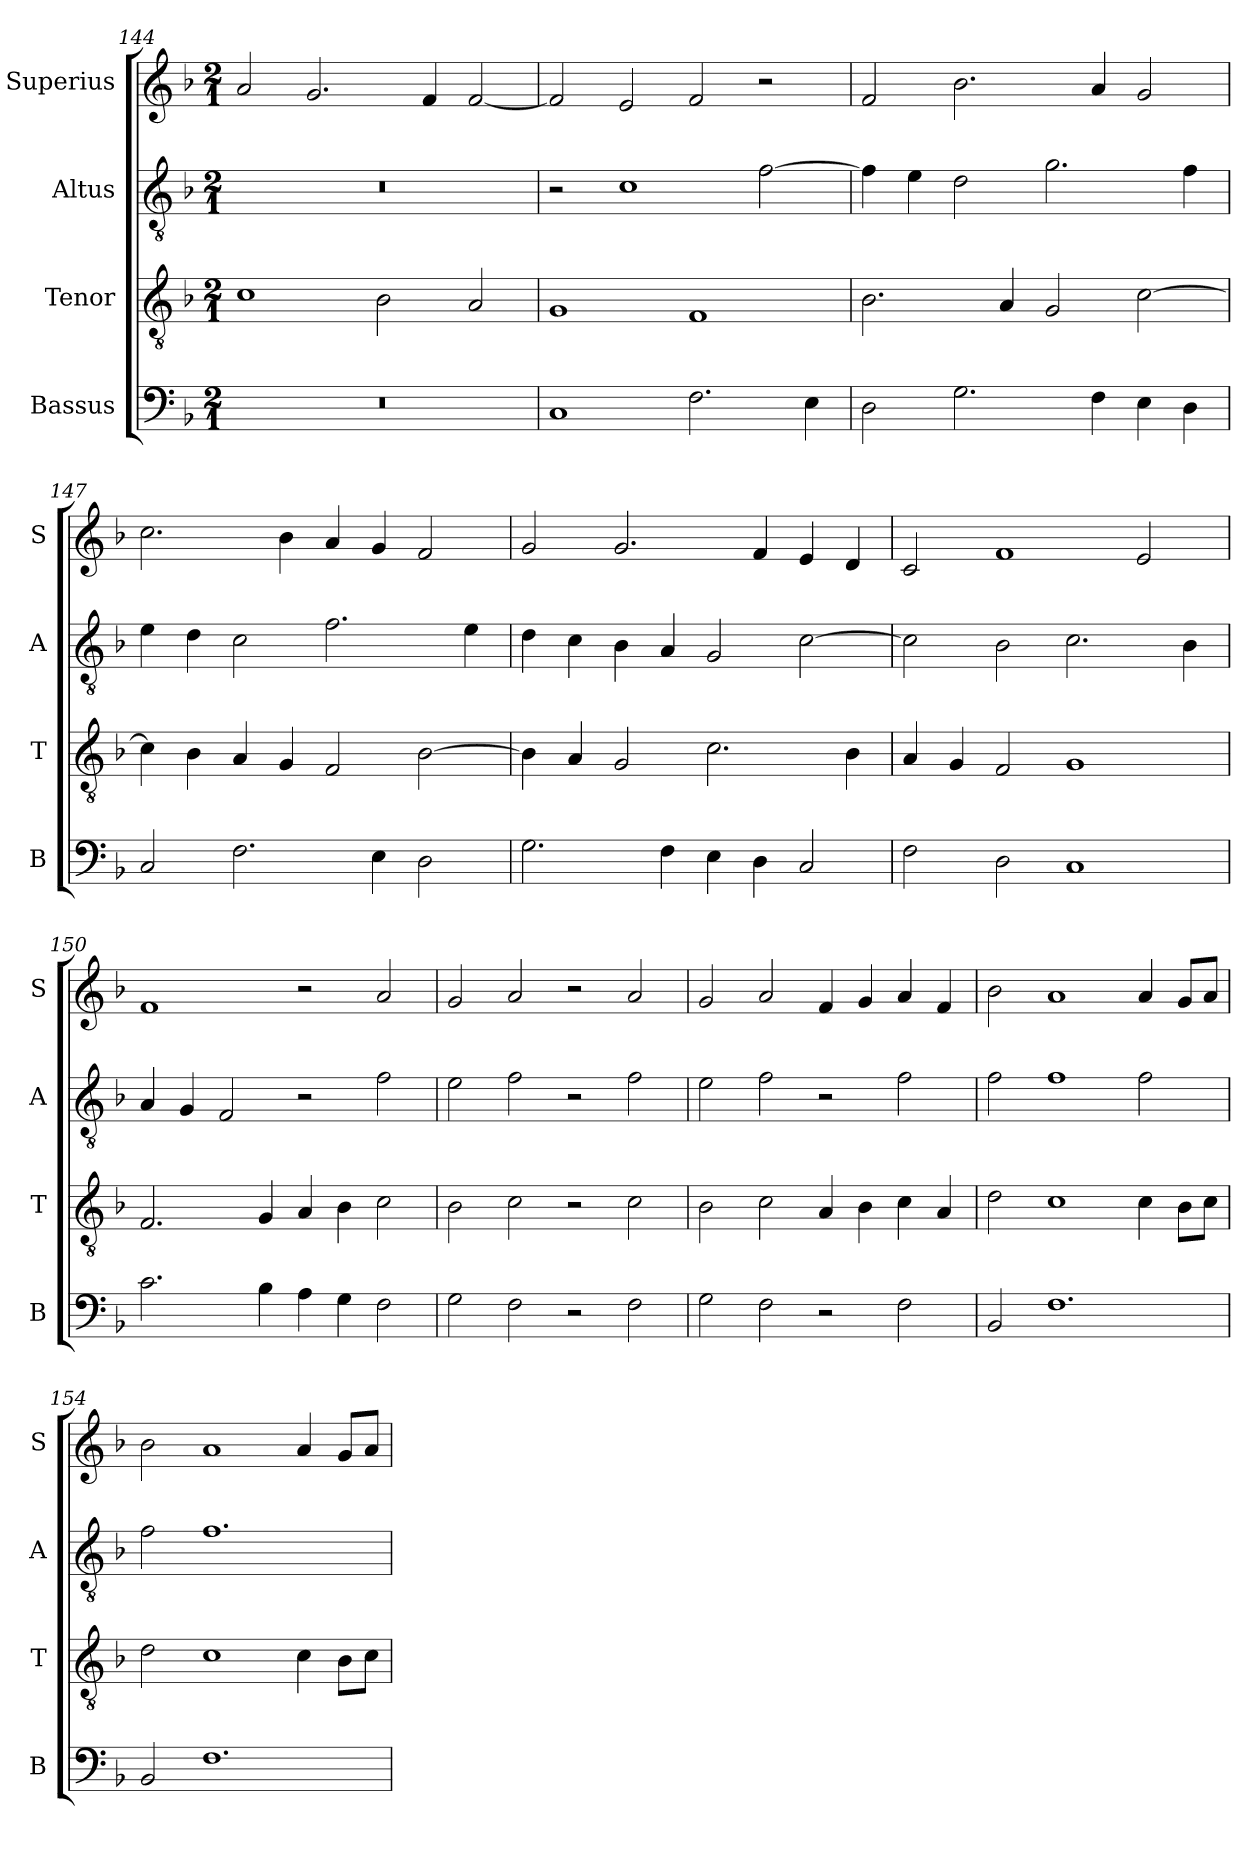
**kern	**kern	**kern	**kern
*part4	*part3	*part2	*part1
*staff4	*staff3	*staff2	*staff1
*I"Bassus	*I"Tenor	*I"Altus	*I"Superius
*I'B	*I'T	*I'A	*I'S
*clefF4	*clefGv2	*clefGv2	*clefG2
*k[b-]	*k[b-]	*k[b-]	*k[b-]
*M2/1	*M2/1	*M2/1	*M2/1
=144	=144	=144	=144
0r	1c	0r	2a/
.	.	.	2.g/
.	2B-\	.	.
.	.	.	4f/
.	2A/	.	[2f/
=145	=145	=145	=145
1C	1G	2r	2f/]
.	.	1c	2e/
2.F\	1F	.	2f/
.	.	[2f\	2r
4E\	.	.	.
=146	=146	=146	=146
2D\	2.B-\	4f\]	2f/
.	.	4e\	.
2.G\	.	2d\	2.b-\
.	4A/	.	.
.	2G/	2.g\	.
4F\	.	.	4a/
4E\	[2c\	.	2g/
4D\	.	4f\	.
=147	=147	=147	=147
2C/	4c\]	4e\	2.cc\
.	4B-\	4d\	.
2.F\	4A/	2c\	.
.	4G/	.	4b-\
.	2F/	2.f\	4a/
4E\	.	.	4g/
2D\	[2B-\	.	2f/
.	.	4e\	.
=148	=148	=148	=148
2.G\	4B-\]	4d\	2g/
.	4A/	4c\	.
.	2G/	4B-\	2.g/
4F\	.	4A/	.
4E\	2.c\	2G/	.
4D\	.	.	4f/
2C/	.	[2c\	4e/
.	4B-\	.	4d/
=149	=149	=149	=149
2F\	4A/	2c\]	2c/
.	4G/	.	.
2D\	2F/	2B-\	1f
1C	1G	2.c\	.
.	.	.	2e/
.	.	4B-\	.
=150	=150	=150	=150
2.c\	2.F/	4A/	1f
.	.	4G/	.
.	.	2F/	.
4B-\	4G/	.	.
4A\	4A/	2r	2r
4G\	4B-\	.	.
2F\	2c\	2f\	2a/
=151	=151	=151	=151
2G\	2B-\	2e\	2g/
2F\	2c\	2f\	2a/
2r	2r	2r	2r
2F\	2c\	2f\	2a/
=152	=152	=152	=152
2G\	2B-\	2e\	2g/
2F\	2c\	2f\	2a/
2r	4A/	2r	4f/
.	4B-\	.	4g/
2F\	4c\	2f\	4a/
.	4A/	.	4f/
=153	=153	=153	=153
2BB-/	2d\	2f\	2b-\
1.F	1c	1f	1a
.	4c\	2f\	4a/
.	8B-\L	.	8g/L
.	8c\J	.	8a/J
=154	=154	=154	=154
2BB-/	2d\	2f\	2b-\
1.F	1c	1.f	1a
.	4c\	.	4a/
.	8B-\L	.	8g/L
.	8c\J	.	8a/J
=	=	=	=
*-	*-	*-	*-
